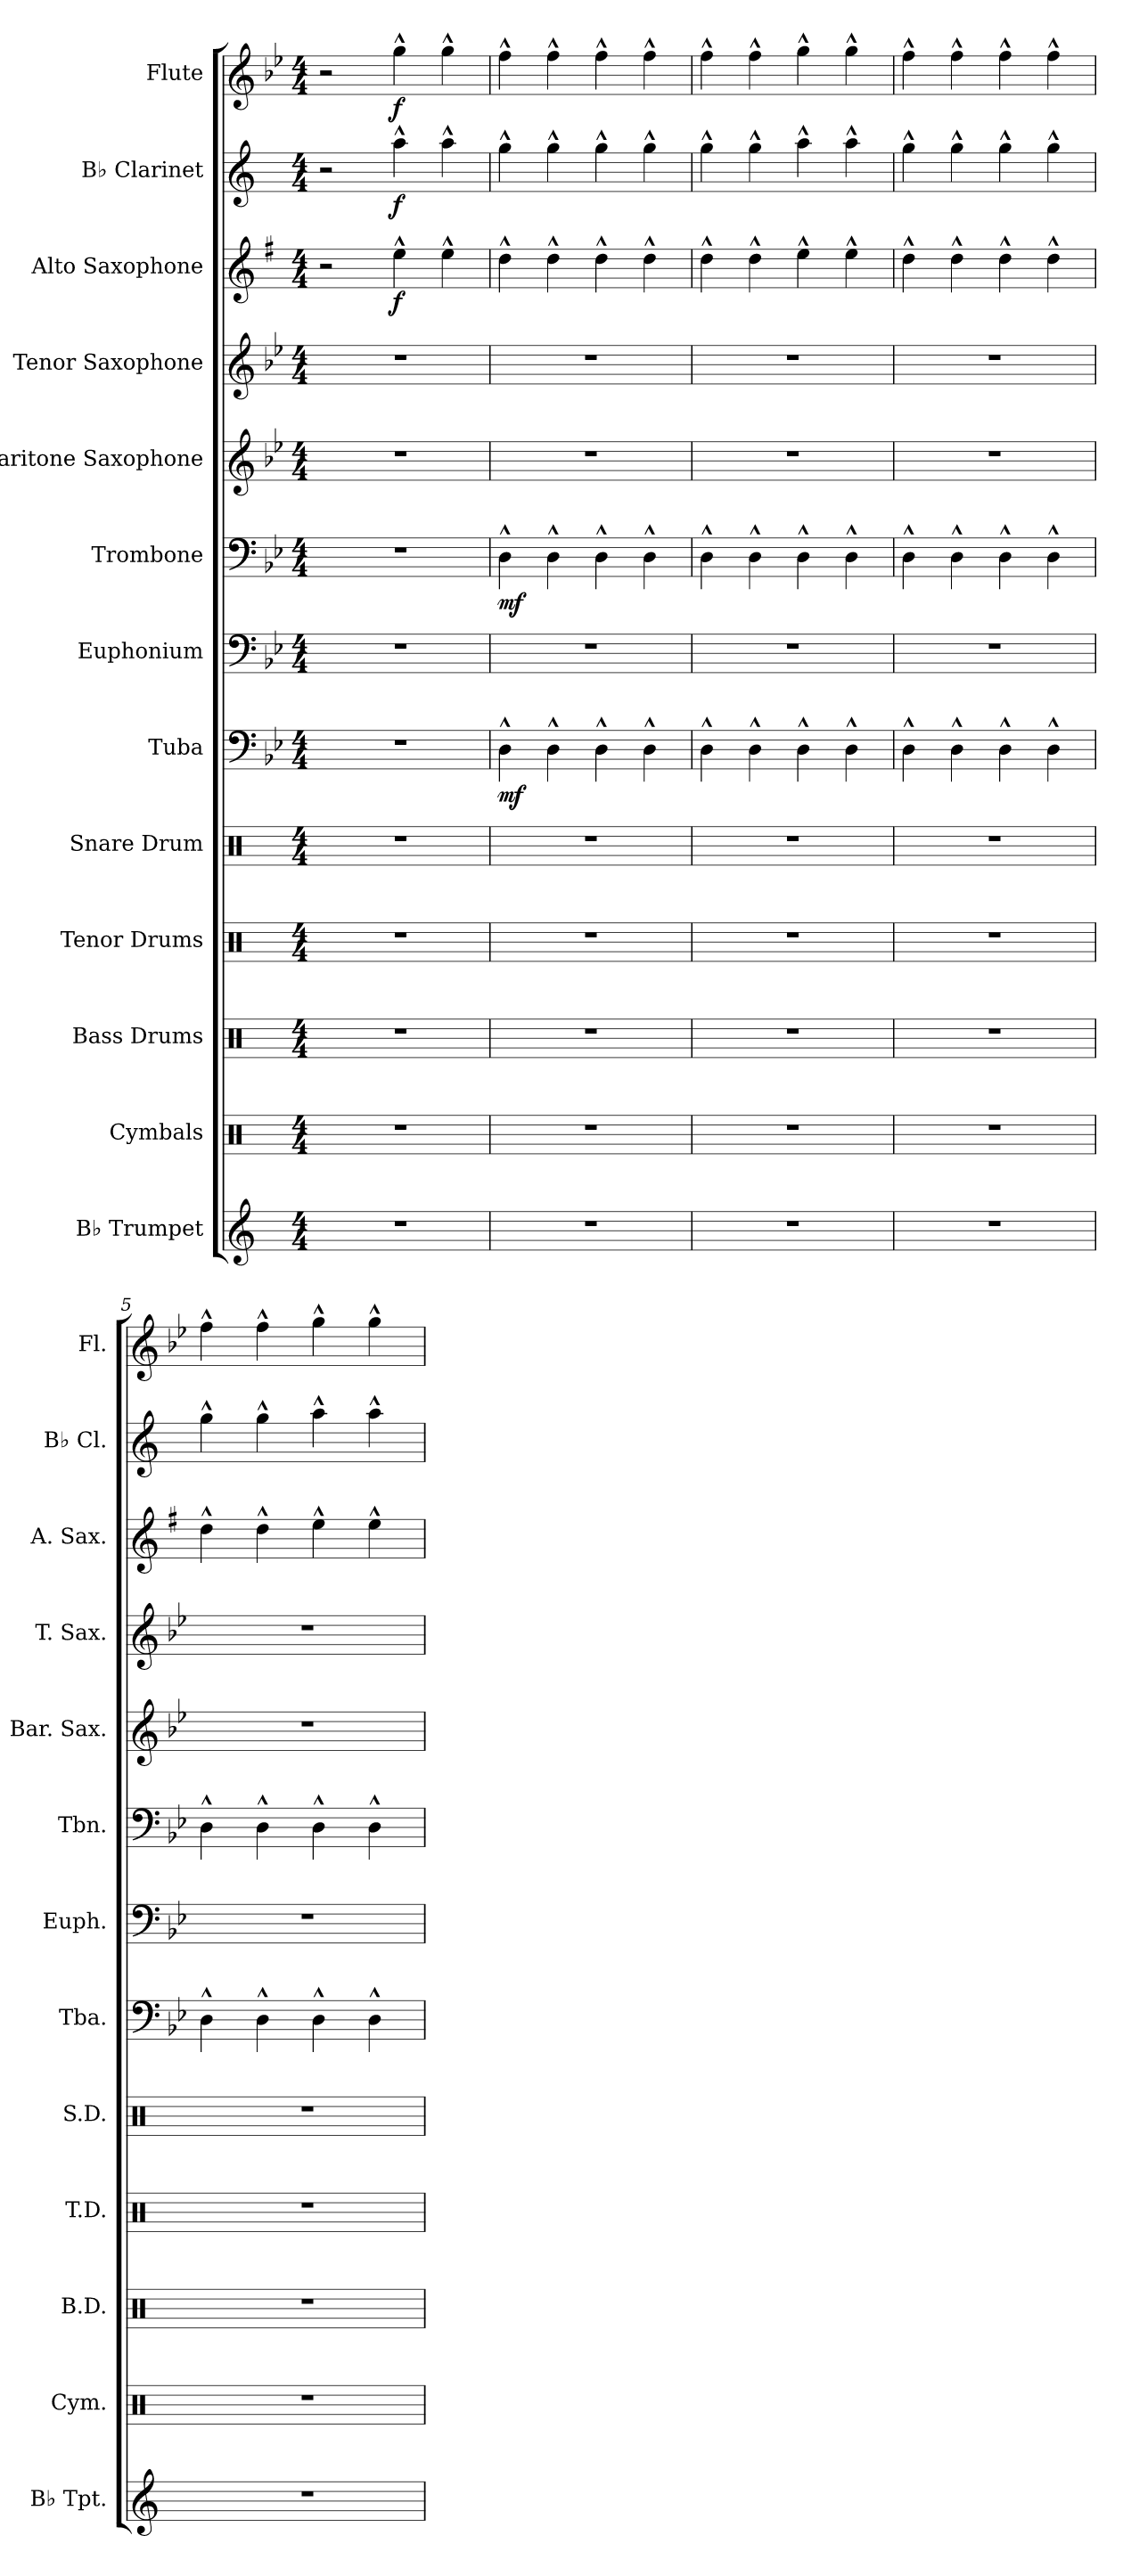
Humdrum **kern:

**kern	**kern	**kern	**kern	**kern	**kern	**dynam	**kern	**kern	**dynam	**kern	**kern	**kern	**dynam	**kern	**dynam	**kern	**dynam
*part13	*part12	*part11	*part10	*part9	*part8	*part8	*part7	*part6	*part6	*part5	*part4	*part3	*part3	*part2	*part2	*part1	*part1
*staff13	*staff12	*staff11	*staff10	*staff9	*staff8	*staff8	*staff7	*staff6	*staff6	*staff5	*staff4	*staff3	*staff3	*staff2	*staff2	*staff1	*staff1
*I"B♭ Trumpet	*I"Cymbals	*I"Bass Drums	*I"Tenor Drums	*I"Snare Drum	*I"Tuba	*	*I"Euphonium	*I"Trombone	*	*I"Baritone Saxophone	*I"Tenor Saxophone	*I"Alto Saxophone	*	*I"B♭ Clarinet	*	*I"Flute	*
*I'B♭ Tpt.	*I'Cym.	*I'B.D.	*I'T.D.	*I'S.D.	*I'Tba.	*	*I'Euph.	*I'Tbn.	*	*I'Bar. Sax.	*I'T. Sax.	*I'A. Sax.	*	*I'B♭ Cl.	*	*I'Fl.	*
*clefG2	*clefX	*clefX	*clefX	*clefX	*clefF4	*	*clefF4	*clefF4	*	*clefG2	*clefG2	*clefG2	*	*clefG2	*	*clefG2	*
*ITrd1c2	*	*	*	*	*	*	*	*	*	*ITrd12c21	*ITrd8c14	*ITrd5c9	*	*ITrd1c2	*	*	*
*k[b-e-]	*k[]	*k[]	*k[]	*k[]	*k[b-e-]	*	*k[b-e-]	*k[b-e-]	*	*k[b-e-]	*k[b-e-]	*k[b-e-]	*	*k[b-e-]	*	*k[b-e-]	*
*M4/4	*M4/4	*M4/4	*M4/4	*M4/4	*M4/4	*	*M4/4	*M4/4	*	*M4/4	*M4/4	*M4/4	*	*M4/4	*	*M4/4	*
*MM120	*MM120	*MM120	*MM120	*MM120	*MM120	*	*MM120	*MM120	*	*MM120	*MM120	*MM120	*	*MM120	*	*MM120	*
=1	=1	=1	=1	=1	=1	=1	=1	=1	=1	=1	=1	=1	=1	=1	=1	=1	=1
1r	1r	1r	1r	1r	1r	.	1r	1r	.	1r	1r	2r	.	2r	.	2r	.
!	!	!	!	!	!	!	!	!	!	!	!	!	!LO:DY:b	!	!LO:DY:b	!	!LO:DY:b
.	.	.	.	.	.	.	.	.	.	.	.	4g^^\	f	4gg^^\	f	4gg^^\	f
.	.	.	.	.	.	.	.	.	.	.	.	4g^^\	.	4gg^^\	.	4gg^^\	.
=2	=2	=2	=2	=2	=2	=2	=2	=2	=2	=2	=2	=2	=2	=2	=2	=2	=2
!	!	!	!	!	!	!LO:DY:b	!	!	!LO:DY:b	!	!	!	!	!	!	!	!
1r	1r	1r	1r	1r	4D^^\	mf	1r	4D^^\	mf	1r	1r	4f^^\	.	4ff^^\	.	4ff^^\	.
.	.	.	.	.	4D^^\	.	.	4D^^\	.	.	.	4f^^\	.	4ff^^\	.	4ff^^\	.
.	.	.	.	.	4D^^\	.	.	4D^^\	.	.	.	4f^^\	.	4ff^^\	.	4ff^^\	.
.	.	.	.	.	4D^^\	.	.	4D^^\	.	.	.	4f^^\	.	4ff^^\	.	4ff^^\	.
=3	=3	=3	=3	=3	=3	=3	=3	=3	=3	=3	=3	=3	=3	=3	=3	=3	=3
1r	1r	1r	1r	1r	4D^^\	.	1r	4D^^\	.	1r	1r	4f^^\	.	4ff^^\	.	4ff^^\	.
.	.	.	.	.	4D^^\	.	.	4D^^\	.	.	.	4f^^\	.	4ff^^\	.	4ff^^\	.
.	.	.	.	.	4D^^\	.	.	4D^^\	.	.	.	4g^^\	.	4gg^^\	.	4gg^^\	.
.	.	.	.	.	4D^^\	.	.	4D^^\	.	.	.	4g^^\	.	4gg^^\	.	4gg^^\	.
=4	=4	=4	=4	=4	=4	=4	=4	=4	=4	=4	=4	=4	=4	=4	=4	=4	=4
1r	1r	1r	1r	1r	4D^^\	.	1r	4D^^\	.	1r	1r	4f^^\	.	4ff^^\	.	4ff^^\	.
.	.	.	.	.	4D^^\	.	.	4D^^\	.	.	.	4f^^\	.	4ff^^\	.	4ff^^\	.
.	.	.	.	.	4D^^\	.	.	4D^^\	.	.	.	4f^^\	.	4ff^^\	.	4ff^^\	.
.	.	.	.	.	4D^^\	.	.	4D^^\	.	.	.	4f^^\	.	4ff^^\	.	4ff^^\	.
=5	=5	=5	=5	=5	=5	=5	=5	=5	=5	=5	=5	=5	=5	=5	=5	=5	=5
1r	1r	1r	1r	1r	4D^^\	.	1r	4D^^\	.	1r	1r	4f^^\	.	4ff^^\	.	4ff^^\	.
.	.	.	.	.	4D^^\	.	.	4D^^\	.	.	.	4f^^\	.	4ff^^\	.	4ff^^\	.
.	.	.	.	.	4D^^\	.	.	4D^^\	.	.	.	4g^^\	.	4gg^^\	.	4gg^^\	.
.	.	.	.	.	4D^^\	.	.	4D^^\	.	.	.	4g^^\	.	4gg^^\	.	4gg^^\	.
=	=	=	=	=	=	=	=	=	=	=	=	=	=	=	=	=	=
*-	*-	*-	*-	*-	*-	*-	*-	*-	*-	*-	*-	*-	*-	*-	*-	*-	*-
